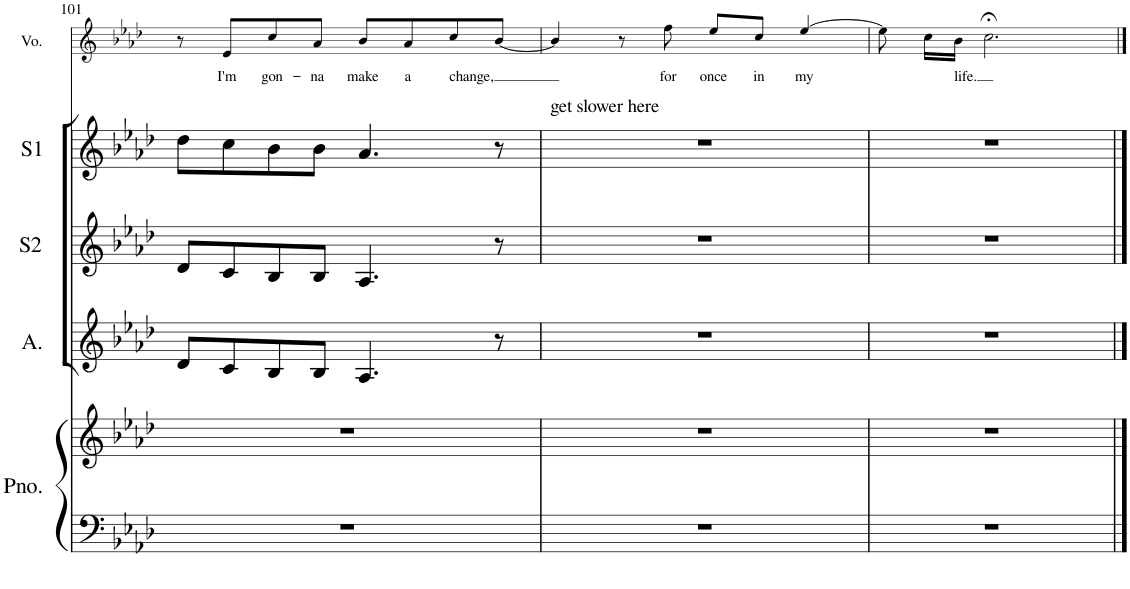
**kern	**kern	**kern	**kern	**kern	**kern	**text
*part5	*part5	*part4	*part3	*part2	*part1	*part1
*staff6	*staff5	*staff4	*staff3	*staff2	*staff1	*staff1
*I"Piano	*	*I"Alto	*I"Soprano 2	*I"Soprano 1	*I"Voice	*
*I'Pno.	*	*I'A.	*I'S2	*I'S1	*I'Vo.	*
!!LO:PB:g=z
*clefF4	*clefG2	*clefG2	*clefG2	*clefG2	*clefG2	*
*	*	*Trd1c2	*	*	*	*
*k[b-e-a-d-]	*k[b-e-a-d-]	*k[b-e-a-d-]	*k[b-e-a-d-]	*k[b-e-a-d-]	*k[b-e-a-d-]	*
*M4/4	*M4/4	*M4/4	*M4/4	*M4/4	*M4/4	*
=101	=101	=101	=101	=101	=101	=101
1r	1r	8d-/L	8d-/L	8dd-\L	8r	.
!	!	!	!	!	!	!LO:LY:b
.	.	8c/	8c/	8cc\	8e-/L	I'm
!	!	!	!	!	!	!LO:LY:b
.	.	8B-/	8B-/	8b-\	8cc/	gon-
!	!	!	!	!	!	!LO:LY:b
.	.	8B-/J	8B-/J	8b-\J	8a-/J	-na
!	!	!	!	!	!	!LO:LY:b
.	.	4.A-/	4.A-/	4.a-/	8b-/L	make
!	!	!	!	!	!	!LO:LY:b
.	.	.	.	.	8a-/	a
!	!	!	!	!	!	!LO:LY:b
.	.	.	.	.	8cc/	change,
.	.	8r	8r	8r	[8b-/J	.
=102	=102	=102	=102	=102	=102	=102
!	!	!	!	!LO:TX:a:t=get slower here	!	!
1r	1r	1r	1r	1r	4b-/]	.
.	.	.	.	.	8r	.
!	!	!	!	!	!	!LO:LY:b
.	.	.	.	.	8ff\	for
!	!	!	!	!	!	!LO:LY:b
.	.	.	.	.	8ee-/L	once
!	!	!	!	!	!	!LO:LY:b
.	.	.	.	.	8cc/J	in
!	!	!	!	!	!	!LO:LY:b
.	.	.	.	.	[4ee-/	my
=103	=103	=103	=103	=103	=103	=103
1r	1r	1r	1r	1r	8ee-\]	.
.	.	.	.	.	16cc\LL	.
!	!	!	!	!	!	!LO:LY:b
.	.	.	.	.	16b-\JJ	life.
.	.	.	.	.	2.cc;<\	.
==	==	==	==	==	==	==
*-	*-	*-	*-	*-	*-	*-
